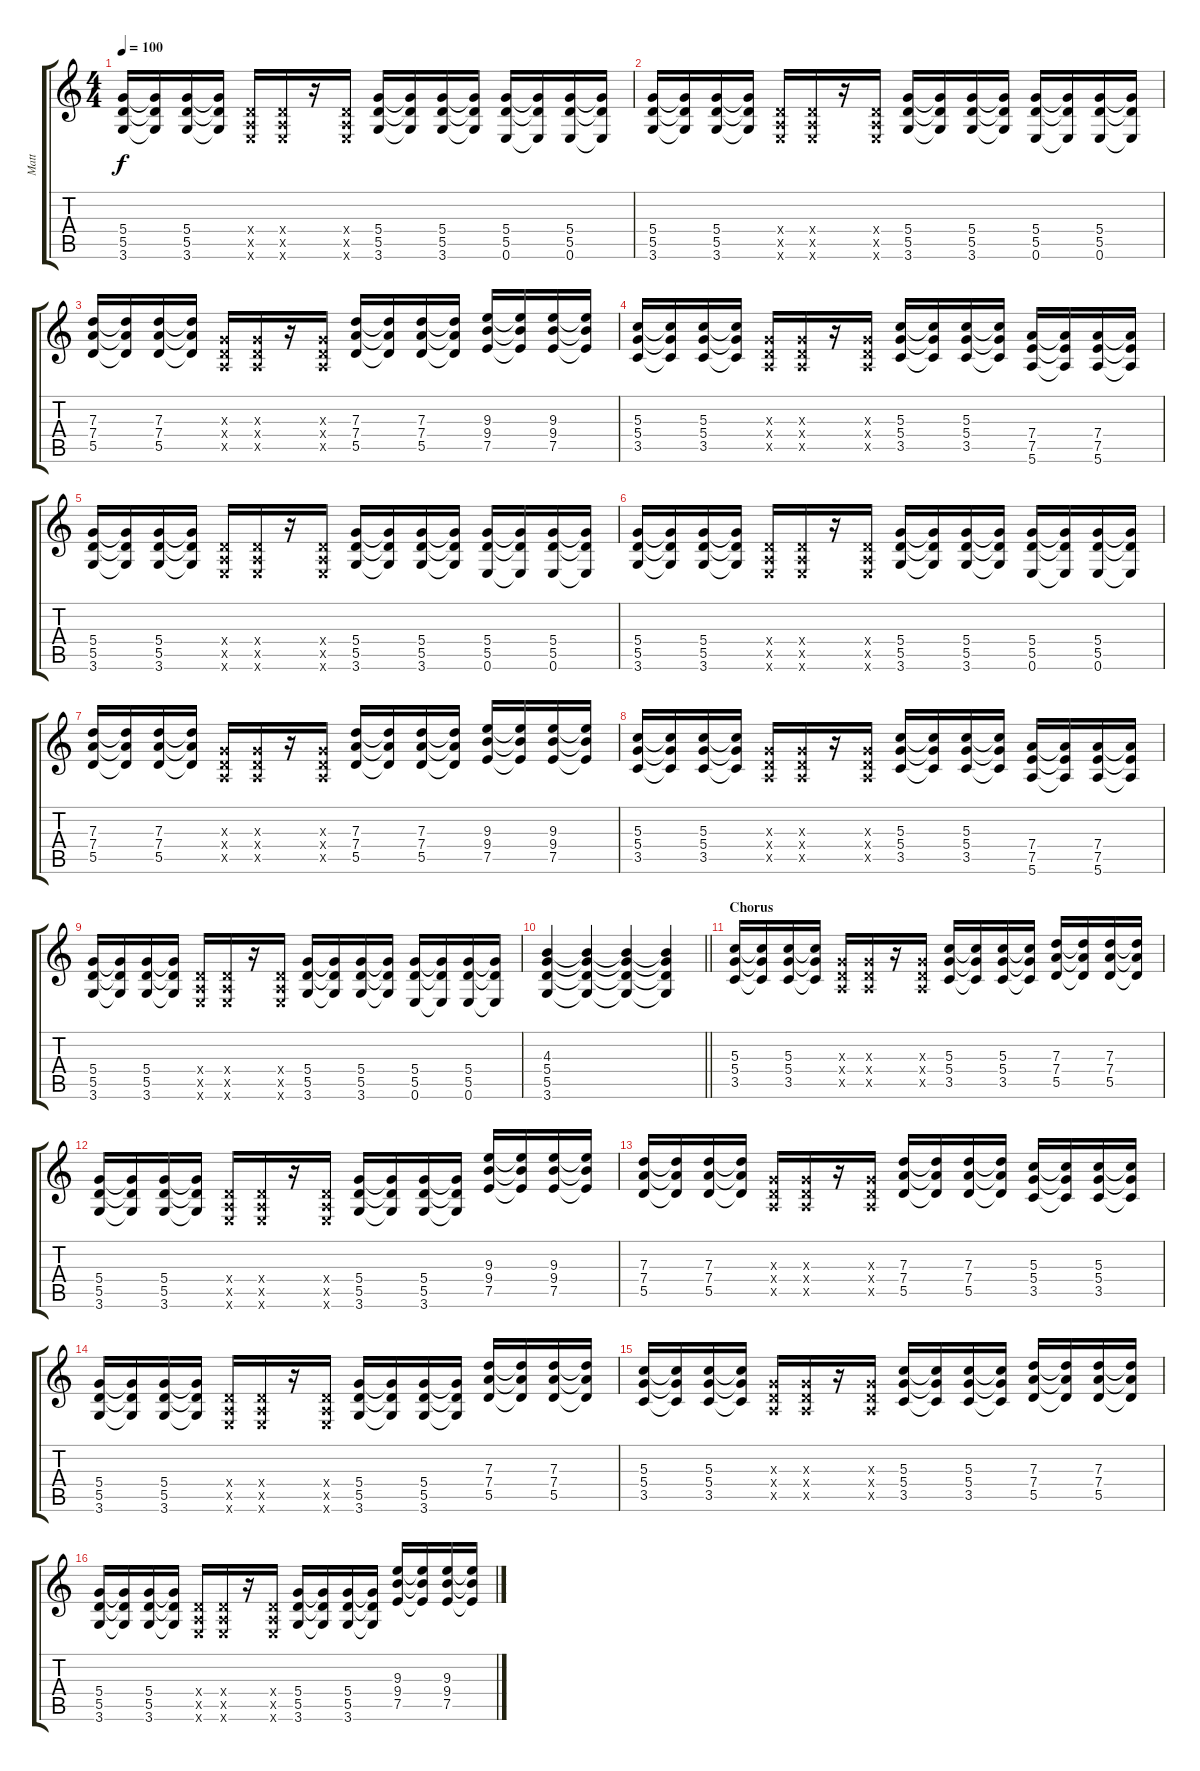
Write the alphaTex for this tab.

\track ("Matt" "Matt") {instrument electricguitarclean}
\staff {score tabs}
\tuning (E4 B3 G3 D3 A2 E2) {hide}
\ts (4 4)
\tempo 100
\clef g2
\ks c
(5.4 5.5 3.6).16{dy f} (5.4{t} 5.5{t} 3.6{t}).16 (5.4 5.5 3.6).16 (5.4{t} 5.5{t} 3.6{t}).16 (0.4{x} 0.5{x} 0.6{x}).16 (0.4{x} 0.5{x} 0.6{x}).16 r.16 (0.4{x} 0.5{x} 0.6{x}).16 (5.4 5.5 3.6).16 (5.4{t} 5.5{t} 3.6{t}).16 (5.4 5.5 3.6).16 (5.4{t} 5.5{t} 3.6{t}).16 (5.4 5.5 0.6).16 (5.4{t} 5.5{t} 0.6{t}).16 (5.4 5.5 0.6).16 (5.4{t} 5.5{t} 0.6{t}).16 |
(5.4 5.5 3.6).16 (5.4{t} 5.5{t} 3.6{t}).16 (5.4 5.5 3.6).16 (5.4{t} 5.5{t} 3.6{t}).16 (0.4{x} 0.5{x} 0.6{x}).16 (0.4{x} 0.5{x} 0.6{x}).16 r.16 (0.4{x} 0.5{x} 0.6{x}).16 (5.4 5.5 3.6).16 (5.4{t} 5.5{t} 3.6{t}).16 (5.4 5.5 3.6).16 (5.4{t} 5.5{t} 3.6{t}).16 (5.4 5.5 0.6).16 (5.4{t} 5.5{t} 0.6{t}).16 (5.4 5.5 0.6).16 (5.4{t} 5.5{t} 0.6{t}).16 |
(7.3 7.4 5.5).16 (7.3{t} 7.4{t} 5.5{t}).16 (7.3 7.4 5.5).16 (7.3{t} 7.4{t} 5.5{t}).16 (0.3{x} 0.4{x} 0.5{x}).16 (0.3{x} 0.4{x} 0.5{x}).16 r.16 (0.3{x} 0.4{x} 0.5{x}).16 (7.3 7.4 5.5).16 (7.3{t} 7.4{t} 5.5{t}).16 (7.3 7.4 5.5).16 (7.3{t} 7.4{t} 5.5{t}).16 (9.3 9.4 7.5).16 (9.3{t} 9.4{t} 7.5{t}).16 (9.3 9.4 7.5).16 (9.3{t} 9.4{t} 7.5{t}).16 |
(5.3 5.4 3.5).16 (5.3{t} 5.4{t} 3.5{t}).16 (5.3 5.4 3.5).16 (5.3{t} 5.4{t} 3.5{t}).16 (0.3{x} 0.4{x} 0.5{x}).16 (0.3{x} 0.4{x} 0.5{x}).16 r.16 (0.3{x} 0.4{x} 0.5{x}).16 (5.3 5.4 3.5).16 (5.3{t} 5.4{t} 3.5{t}).16 (5.3 5.4 3.5).16 (5.3{t} 5.4{t} 3.5{t}).16 (7.4 7.5 5.6).16 (7.4{t} 7.5{t} 5.6{t}).16 (7.4 7.5 5.6).16 (7.4{t} 7.5{t} 5.6{t}).16 |
(5.4 5.5 3.6).16 (5.4{t} 5.5{t} 3.6{t}).16 (5.4 5.5 3.6).16 (5.4{t} 5.5{t} 3.6{t}).16 (0.4{x} 0.5{x} 0.6{x}).16 (0.4{x} 0.5{x} 0.6{x}).16 r.16 (0.4{x} 0.5{x} 0.6{x}).16 (5.4 5.5 3.6).16 (5.4{t} 5.5{t} 3.6{t}).16 (5.4 5.5 3.6).16 (5.4{t} 5.5{t} 3.6{t}).16 (5.4 5.5 0.6).16 (5.4{t} 5.5{t} 0.6{t}).16 (5.4 5.5 0.6).16 (5.4{t} 5.5{t} 0.6{t}).16 |
(5.4 5.5 3.6).16 (5.4{t} 5.5{t} 3.6{t}).16 (5.4 5.5 3.6).16 (5.4{t} 5.5{t} 3.6{t}).16 (0.4{x} 0.5{x} 0.6{x}).16 (0.4{x} 0.5{x} 0.6{x}).16 r.16 (0.4{x} 0.5{x} 0.6{x}).16 (5.4 5.5 3.6).16 (5.4{t} 5.5{t} 3.6{t}).16 (5.4 5.5 3.6).16 (5.4{t} 5.5{t} 3.6{t}).16 (5.4 5.5 0.6).16 (5.4{t} 5.5{t} 0.6{t}).16 (5.4 5.5 0.6).16 (5.4{t} 5.5{t} 0.6{t}).16 |
(7.3 7.4 5.5).16 (7.3{t} 7.4{t} 5.5{t}).16 (7.3 7.4 5.5).16 (7.3{t} 7.4{t} 5.5{t}).16 (0.3{x} 0.4{x} 0.5{x}).16 (0.3{x} 0.4{x} 0.5{x}).16 r.16 (0.3{x} 0.4{x} 0.5{x}).16 (7.3 7.4 5.5).16 (7.3{t} 7.4{t} 5.5{t}).16 (7.3 7.4 5.5).16 (7.3{t} 7.4{t} 5.5{t}).16 (9.3 9.4 7.5).16 (9.3{t} 9.4{t} 7.5{t}).16 (9.3 9.4 7.5).16 (9.3{t} 9.4{t} 7.5{t}).16 |
(5.3 5.4 3.5).16 (5.3{t} 5.4{t} 3.5{t}).16 (5.3 5.4 3.5).16 (5.3{t} 5.4{t} 3.5{t}).16 (0.3{x} 0.4{x} 0.5{x}).16 (0.3{x} 0.4{x} 0.5{x}).16 r.16 (0.3{x} 0.4{x} 0.5{x}).16 (5.3 5.4 3.5).16 (5.3{t} 5.4{t} 3.5{t}).16 (5.3 5.4 3.5).16 (5.3{t} 5.4{t} 3.5{t}).16 (7.4 7.5 5.6).16 (7.4{t} 7.5{t} 5.6{t}).16 (7.4 7.5 5.6).16 (7.4{t} 7.5{t} 5.6{t}).16 |
(5.4 5.5 3.6).16 (5.4{t} 5.5{t} 3.6{t}).16 (5.4 5.5 3.6).16 (5.4{t} 5.5{t} 3.6{t}).16 (0.4{x} 0.5{x} 0.6{x}).16 (0.4{x} 0.5{x} 0.6{x}).16 r.16 (0.4{x} 0.5{x} 0.6{x}).16 (5.4 5.5 3.6).16 (5.4{t} 5.5{t} 3.6{t}).16 (5.4 5.5 3.6).16 (5.4{t} 5.5{t} 3.6{t}).16 (5.4 5.5 0.6).16 (5.4{t} 5.5{t} 0.6{t}).16 (5.4 5.5 0.6).16 (5.4{t} 5.5{t} 0.6{t}).16 |
\barLineRight lightlight
(4.3 5.4 5.5 3.6).4 (4.3{t} 5.4{t} 5.5{t} 3.6{t}).4 (4.3{t} 5.4{t} 5.5{t} 3.6{t}).4 (4.3{t} 5.4{t} 5.5{t} 3.6{t}).4 |
\section ("" "Chorus")
(5.3 5.4 3.5).16 (5.3{t} 5.4{t} 3.5{t}).16 (5.3 5.4 3.5).16 (5.3{t} 5.4{t} 3.5{t}).16 (0.3{x} 0.4{x} 0.5{x}).16 (0.3{x} 0.4{x} 0.5{x}).16 r.16 (0.3{x} 0.4{x} 0.5{x}).16 (5.3 5.4 3.5).16 (5.3{t} 5.4{t} 3.5{t}).16 (5.3 5.4 3.5).16 (5.3{t} 5.4{t} 3.5{t}).16 (7.3 7.4 5.5).16 (7.3{t} 7.4{t} 5.5{t}).16 (7.3 7.4 5.5).16 (7.3{t} 7.4{t} 5.5{t}).16 |
(5.4 5.5 3.6).16 (5.4{t} 5.5{t} 3.6{t}).16 (5.4 5.5 3.6).16 (5.4{t} 5.5{t} 3.6{t}).16 (0.4{x} 0.5{x} 0.6{x}).16 (0.4{x} 0.5{x} 0.6{x}).16 r.16 (0.4{x} 0.5{x} 0.6{x}).16 (5.4 5.5 3.6).16 (5.4{t} 5.5{t} 3.6{t}).16 (5.4 5.5 3.6).16 (5.4{t} 5.5{t} 3.6{t}).16 (9.3 9.4 7.5).16 (9.3{t} 9.4{t} 7.5{t}).16 (9.3 9.4 7.5).16 (9.3{t} 9.4{t} 7.5{t}).16 |
(7.3 7.4 5.5).16 (7.3{t} 7.4{t} 5.5{t}).16 (7.3 7.4 5.5).16 (7.3{t} 7.4{t} 5.5{t}).16 (0.3{x} 0.4{x} 0.5{x}).16 (0.3{x} 0.4{x} 0.5{x}).16 r.16 (0.3{x} 0.4{x} 0.5{x}).16 (7.3 7.4 5.5).16 (7.3{t} 7.4{t} 5.5{t}).16 (7.3 7.4 5.5).16 (7.3{t} 7.4{t} 5.5{t}).16 (5.3 5.4 3.5).16 (5.3{t} 5.4{t} 3.5{t}).16 (5.3 5.4 3.5).16 (5.3{t} 5.4{t} 3.5{t}).16 |
(5.4 5.5 3.6).16 (5.4{t} 5.5{t} 3.6{t}).16 (5.4 5.5 3.6).16 (5.4{t} 5.5{t} 3.6{t}).16 (0.4{x} 0.5{x} 0.6{x}).16 (0.4{x} 0.5{x} 0.6{x}).16 r.16 (0.4{x} 0.5{x} 0.6{x}).16 (5.4 5.5 3.6).16 (5.4{t} 5.5{t} 3.6{t}).16 (5.4 5.5 3.6).16 (5.4{t} 5.5{t} 3.6{t}).16 (7.3 7.4 5.5).16 (7.3{t} 7.4{t} 5.5{t}).16 (7.3 7.4 5.5).16 (7.3{t} 7.4{t} 5.5{t}).16 |
(5.3 5.4 3.5).16 (5.3{t} 5.4{t} 3.5{t}).16 (5.3 5.4 3.5).16 (5.3{t} 5.4{t} 3.5{t}).16 (0.3{x} 0.4{x} 0.5{x}).16 (0.3{x} 0.4{x} 0.5{x}).16 r.16 (0.3{x} 0.4{x} 0.5{x}).16 (5.3 5.4 3.5).16 (5.3{t} 5.4{t} 3.5{t}).16 (5.3 5.4 3.5).16 (5.3{t} 5.4{t} 3.5{t}).16 (7.3 7.4 5.5).16 (7.3{t} 7.4{t} 5.5{t}).16 (7.3 7.4 5.5).16 (7.3{t} 7.4{t} 5.5{t}).16 |
(5.4 5.5 3.6).16 (5.4{t} 5.5{t} 3.6{t}).16 (5.4 5.5 3.6).16 (5.4{t} 5.5{t} 3.6{t}).16 (0.4{x} 0.5{x} 0.6{x}).16 (0.4{x} 0.5{x} 0.6{x}).16 r.16 (0.4{x} 0.5{x} 0.6{x}).16 (5.4 5.5 3.6).16 (5.4{t} 5.5{t} 3.6{t}).16 (5.4 5.5 3.6).16 (5.4{t} 5.5{t} 3.6{t}).16 (9.3 9.4 7.5).16 (9.3{t} 9.4{t} 7.5{t}).16 (9.3 9.4 7.5).16 (9.3{t} 9.4{t} 7.5{t}).16
